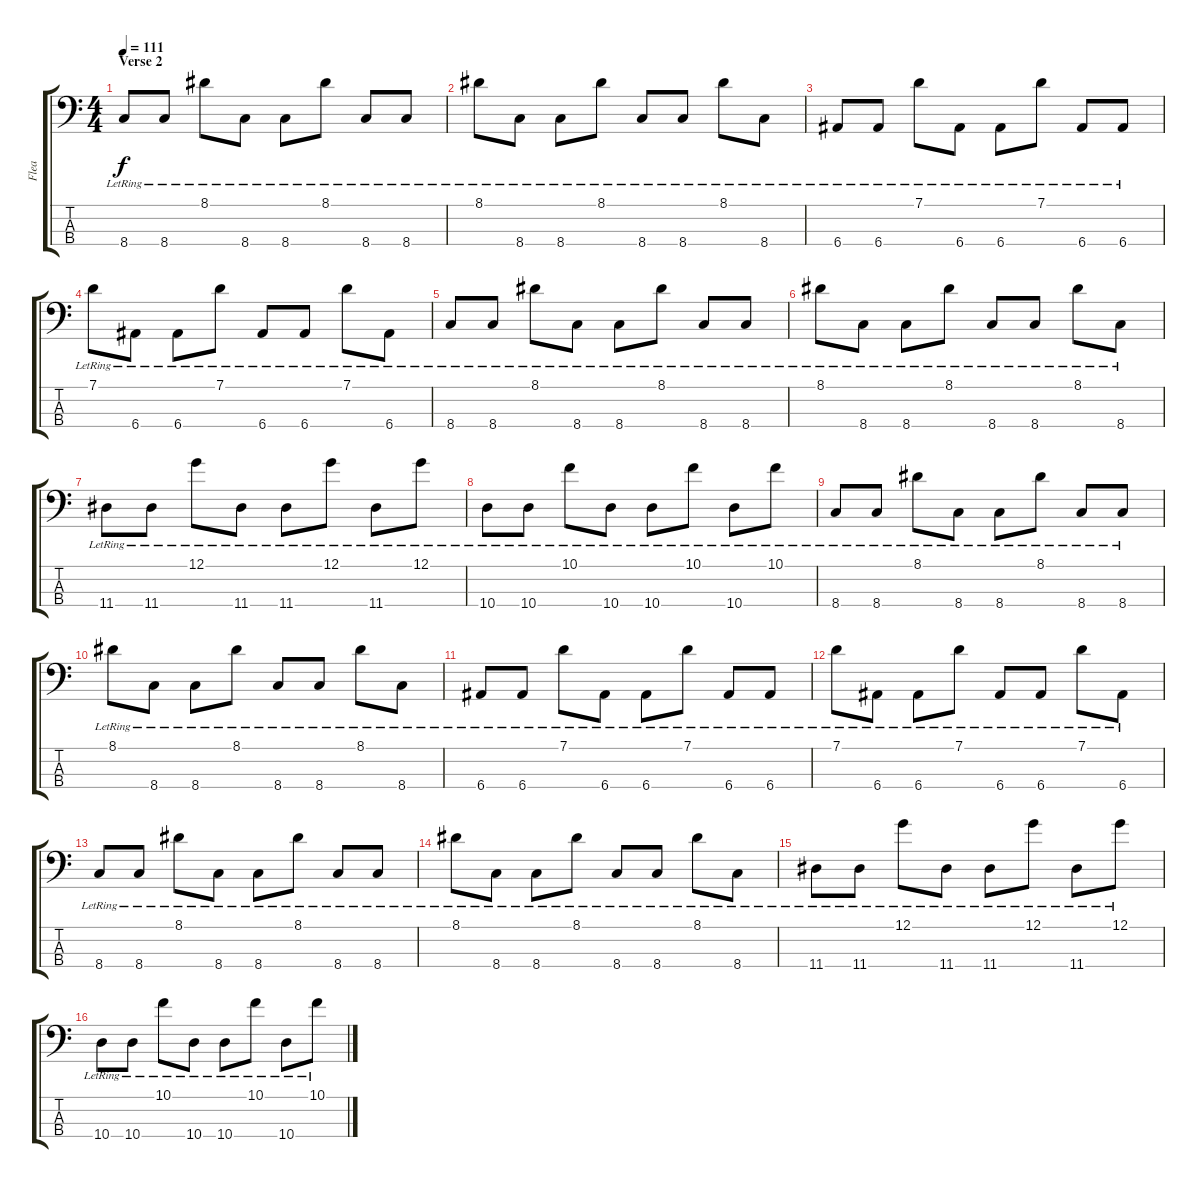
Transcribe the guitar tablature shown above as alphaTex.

\track ("Flea" "Flea") {instrument electricbassfinger}
\staff {score tabs}
\tuning (G2 D2 A1 E1) {hide}
\ts (4 4)
\section ("" "Verse 2")
\tempo 111
\clef f4
\ks c
8.4{lr}.8{dy f} 8.4{lr}.8 8.1{lr}.8 8.4{lr}.8 8.4{lr}.8 8.1{lr}.8 8.4{lr}.8 8.4{lr}.8 |
8.1{lr}.8 8.4{lr}.8 8.4{lr}.8 8.1{lr}.8 8.4{lr}.8 8.4{lr}.8 8.1{lr}.8 8.4{lr}.8 |
6.4{lr}.8 6.4{lr}.8 7.1{lr}.8 6.4{lr}.8 6.4{lr}.8 7.1{lr}.8 6.4{lr}.8 6.4{lr}.8 |
7.1{lr}.8 6.4{lr}.8 6.4{lr}.8 7.1{lr}.8 6.4{lr}.8 6.4{lr}.8 7.1{lr}.8 6.4{lr}.8 |
8.4{lr}.8 8.4{lr}.8 8.1{lr}.8 8.4{lr}.8 8.4{lr}.8 8.1{lr}.8 8.4{lr}.8 8.4{lr}.8 |
8.1{lr}.8 8.4{lr}.8 8.4{lr}.8 8.1{lr}.8 8.4{lr}.8 8.4{lr}.8 8.1{lr}.8 8.4{lr}.8 |
11.4{lr}.8 11.4{lr}.8 12.1{lr}.8 11.4{lr}.8 11.4{lr}.8 12.1{lr}.8 11.4{lr}.8 12.1{lr}.8 |
10.4{lr}.8 10.4{lr}.8 10.1{lr}.8 10.4{lr}.8 10.4{lr}.8 10.1{lr}.8 10.4{lr}.8 10.1{lr}.8 |
8.4{lr}.8 8.4{lr}.8 8.1{lr}.8 8.4{lr}.8 8.4{lr}.8 8.1{lr}.8 8.4{lr}.8 8.4{lr}.8 |
8.1{lr}.8 8.4{lr}.8 8.4{lr}.8 8.1{lr}.8 8.4{lr}.8 8.4{lr}.8 8.1{lr}.8 8.4{lr}.8 |
6.4{lr}.8 6.4{lr}.8 7.1{lr}.8 6.4{lr}.8 6.4{lr}.8 7.1{lr}.8 6.4{lr}.8 6.4{lr}.8 |
7.1{lr}.8 6.4{lr}.8 6.4{lr}.8 7.1{lr}.8 6.4{lr}.8 6.4{lr}.8 7.1{lr}.8 6.4{lr}.8 |
8.4{lr}.8 8.4{lr}.8 8.1{lr}.8 8.4{lr}.8 8.4{lr}.8 8.1{lr}.8 8.4{lr}.8 8.4{lr}.8 |
8.1{lr}.8 8.4{lr}.8 8.4{lr}.8 8.1{lr}.8 8.4{lr}.8 8.4{lr}.8 8.1{lr}.8 8.4{lr}.8 |
11.4{lr}.8 11.4{lr}.8 12.1{lr}.8 11.4{lr}.8 11.4{lr}.8 12.1{lr}.8 11.4{lr}.8 12.1{lr}.8 |
10.4{lr}.8 10.4{lr}.8 10.1{lr}.8 10.4{lr}.8 10.4{lr}.8 10.1{lr}.8 10.4{lr}.8 10.1{lr}.8
